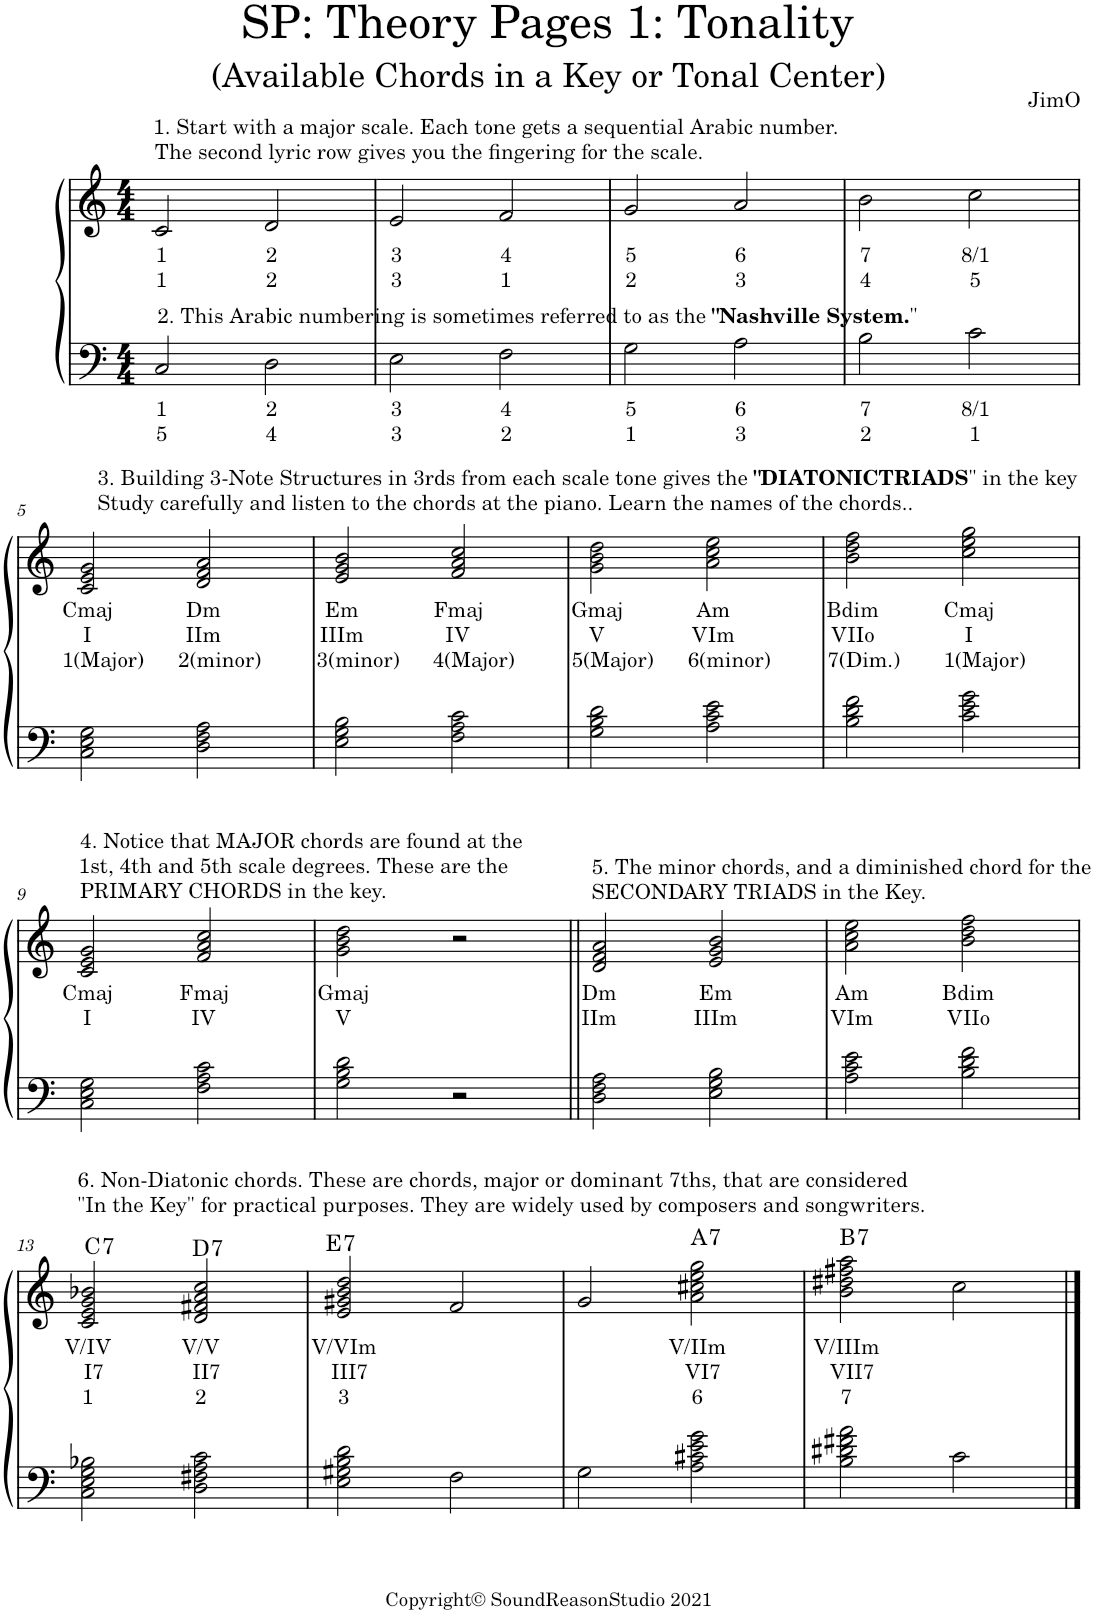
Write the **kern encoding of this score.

**kern	**text	**text	**kern	**text	**text	**text	**harte
*part1	*part1	*part1	*part1	*part1	*part1	*part1	*part1
*staff2	*staff2	*staff2	*staff1	*staff1	*staff1	*staff1	*
*I"Piano	*	*	*	*	*	*	*
*I'Pno.	*	*	*	*	*	*	*
*clefF4	*	*	*clefG2	*	*	*	*
*k[]	*	*	*k[]	*	*	*	*
*M4/4	*	*	*M4/4	*	*	*	*
=1	=1	=1	=1	=1	=1	=1	=1
!	!	!	!LO:TX:a:t=1. Start with a major scale. Each tone gets a sequential Arabic number.	!	!	!	!
!	!	!	!LO:TX:a:t=The second lyric row gives you the fingering for the scale.	!	!	!	!
!LO:TX:a:t=2. This Arabic numbering is sometimes referred to as the	!	!	!	!	!	!	!
!LO:TX:a:B:t="Nashville System.	!	!	!	!	!	!	!
!LO:TX:a:t="	!	!	!	!	!	!	!
!	!LO:LY:b	!LO:LY:b	!	!LO:LY:b	!LO:LY:b	!	!
2C/	1	5	2c/	1	1	.	.
!	!LO:LY:b	!LO:LY:b	!	!LO:LY:b	!LO:LY:b	!	!
2D\	2	4	2d/	2	2	.	.
=2	=2	=2	=2	=2	=2	=2	=2
!	!LO:LY:b	!LO:LY:b	!	!LO:LY:b	!LO:LY:b	!	!
2E\	3	3	2e/	3	3	.	.
!	!LO:LY:b	!LO:LY:b	!	!LO:LY:b	!LO:LY:b	!	!
2F\	4	2	2f/	4	1	.	.
=3	=3	=3	=3	=3	=3	=3	=3
!	!LO:LY:b	!LO:LY:b	!	!LO:LY:b	!LO:LY:b	!	!
2G\	5	1	2g/	5	2	.	.
!	!LO:LY:b	!LO:LY:b	!	!LO:LY:b	!LO:LY:b	!	!
2A\	6	3	2a/	6	3	.	.
=4	=4	=4	=4	=4	=4	=4	=4
!	!LO:LY:b	!LO:LY:b	!	!LO:LY:b	!LO:LY:b	!	!
2B\	7	2	2b\	7	4	.	.
!	!LO:LY:b	!LO:LY:b	!	!LO:LY:b	!LO:LY:b	!	!
2c\	8/1	1	2cc\	8/1	5	.	.
!!LO:LB:g=z
=5	=5	=5	=5	=5	=5	=5	=5
!	!	!	!LO:TX:a:t=3. Building 3-Note Structures in 3rds from each scale tone gives the	!	!	!	!
!	!	!	!LO:TX:a:B:t="DIATONICTRIADS	!	!	!	!
!	!	!	!LO:TX:a:t=" in the key	!	!	!	!
!	!	!	!LO:TX:a:t=Study carefully and listen to the chords at the piano. Learn the names of the chords..	!	!	!	!
!	!	!	!	!LO:LY:b	!LO:LY:b	!LO:LY:b	!
2C\ 2E\ 2G\	.	.	2c/ 2e/ 2g/	Cmaj	I	1(Major)	.
!	!	!	!	!LO:LY:b	!LO:LY:b	!LO:LY:b	!
2D\ 2F\ 2A\	.	.	2d/ 2f/ 2a/	Dm	IIm	2(minor)	.
=6	=6	=6	=6	=6	=6	=6	=6
!	!	!	!	!LO:LY:b	!LO:LY:b	!LO:LY:b	!
2E\ 2G\ 2B\	.	.	2e/ 2g/ 2b/	Em	IIIm	3(minor)	.
!	!	!	!	!LO:LY:b	!LO:LY:b	!LO:LY:b	!
2F\ 2A\ 2c\	.	.	2f/ 2a/ 2cc/	Fmaj	IV	4(Major)	.
=7	=7	=7	=7	=7	=7	=7	=7
!	!	!	!	!LO:LY:b	!LO:LY:b	!LO:LY:b	!
2G\ 2B\ 2d\	.	.	2g\ 2b\ 2dd\	Gmaj	V	5(Major)	.
!	!	!	!	!LO:LY:b	!LO:LY:b	!LO:LY:b	!
2A\ 2c\ 2e\	.	.	2a\ 2cc\ 2ee\	Am	VIm	6(minor)	.
=8	=8	=8	=8	=8	=8	=8	=8
!	!	!	!	!LO:LY:b	!LO:LY:b	!LO:LY:b	!
2B\ 2d\ 2f\	.	.	2b\ 2dd\ 2ff\	Bdim	VIIo	7(Dim.)	.
!	!	!	!	!LO:LY:b	!LO:LY:b	!LO:LY:b	!
2c\ 2e\ 2g\	.	.	2cc\ 2ee\ 2gg\	Cmaj	I	1(Major)	.
!!LO:LB:g=z
=9	=9	=9	=9	=9	=9	=9	=9
!	!	!	!LO:TX:a:t=4. Notice that MAJOR chords are found at the	!	!	!	!
!	!	!	!LO:TX:a:t=1st, 4th and 5th scale degrees. These are the	!	!	!	!
!	!	!	!LO:TX:a:t=PRIMARY CHORDS in the key.	!	!	!	!
!	!	!	!	!LO:LY:b	!LO:LY:b	!	!
2C\ 2E\ 2G\	.	.	2c/ 2e/ 2g/	Cmaj	I	.	.
!	!	!	!	!LO:LY:b	!LO:LY:b	!	!
2F\ 2A\ 2c\	.	.	2f/ 2a/ 2cc/	Fmaj	IV	.	.
=10	=10	=10	=10	=10	=10	=10	=10
!	!	!	!	!LO:LY:b	!LO:LY:b	!	!
2G\ 2B\ 2d\	.	.	2g\ 2b\ 2dd\	Gmaj	V	.	.
2r	.	.	2r	.	.	.	.
=11||	=11||	=11||	=11||	=11||	=11||	=11||	=11||
!	!	!	!LO:TX:a:t=5. The minor chords, and a diminished chord for the	!	!	!	!
!	!	!	!LO:TX:a:t=SECONDARY TRIADS in the Key.	!	!	!	!
!	!	!	!	!LO:LY:b	!LO:LY:b	!	!
2D\ 2F\ 2A\	.	.	2d/ 2f/ 2a/	Dm	IIm	.	.
!	!	!	!	!LO:LY:b	!LO:LY:b	!	!
2E\ 2G\ 2B\	.	.	2e/ 2g/ 2b/	Em	IIIm	.	.
=12	=12	=12	=12	=12	=12	=12	=12
!	!	!	!	!LO:LY:b	!LO:LY:b	!	!
2A\ 2c\ 2e\	.	.	2a\ 2cc\ 2ee\	Am	VIm	.	.
!	!	!	!	!LO:LY:b	!LO:LY:b	!	!
2B\ 2d\ 2f\	.	.	2b\ 2dd\ 2ff\	Bdim	VIIo	.	.
!!LO:LB:g=z
=13	=13	=13	=13	=13	=13	=13	=13
!	!	!	!LO:TX:a:t=6. Non-Diatonic chords. These are chords, major or dominant 7ths, that are considered	!	!	!	!
!	!	!	!LO:TX:a:t="In the Key" for practical purposes. They are widely used by composers and songwriters.	!	!	!	!
!	!	!	!	!LO:LY:b	!LO:LY:b	!LO:LY:b	!LO:H:kt=7
2C\ 2E\ 2G\ 2B-X\	.	.	2c/ 2e/ 2g/ 2b-X/	V/IV	I7	1	C:7
!	!	!	!	!LO:LY:b	!LO:LY:b	!LO:LY:b	!LO:H:kt=7
2D\ 2F#X\ 2A\ 2c\	.	.	2d/ 2f#X/ 2a/ 2cc/	V/V	II7	2	D:7
=14	=14	=14	=14	=14	=14	=14	=14
!	!	!	!	!LO:LY:b	!LO:LY:b	!LO:LY:b	!LO:H:kt=7
2E\ 2G#X\ 2B\ 2d\	.	.	2e/ 2g#X/ 2b/ 2dd/	V/VIm	III7	3	E:7
2F\	.	.	2f/	.	.	.	.
=15	=15	=15	=15	=15	=15	=15	=15
2G\	.	.	2g/	.	.	.	.
!	!	!	!	!LO:LY:b	!LO:LY:b	!LO:LY:b	!LO:H:kt=7
2A\ 2c#X\ 2e\ 2g\	.	.	2a\ 2cc#X\ 2ee\ 2gg\	V/IIm	VI7	6	A:7
=16	=16	=16	=16	=16	=16	=16	=16
!	!	!	!	!LO:LY:b	!LO:LY:b	!LO:LY:b	!LO:H:kt=7
2B\ 2d#X\ 2f#X\ 2a\	.	.	2b\ 2dd#X\ 2ff#X\ 2aa\	V/IIIm	VII7	7	B:7
2c\	.	.	2cc\	.	.	.	.
==	==	==	==	==	==	==	==
*-	*-	*-	*-	*-	*-	*-	*-
